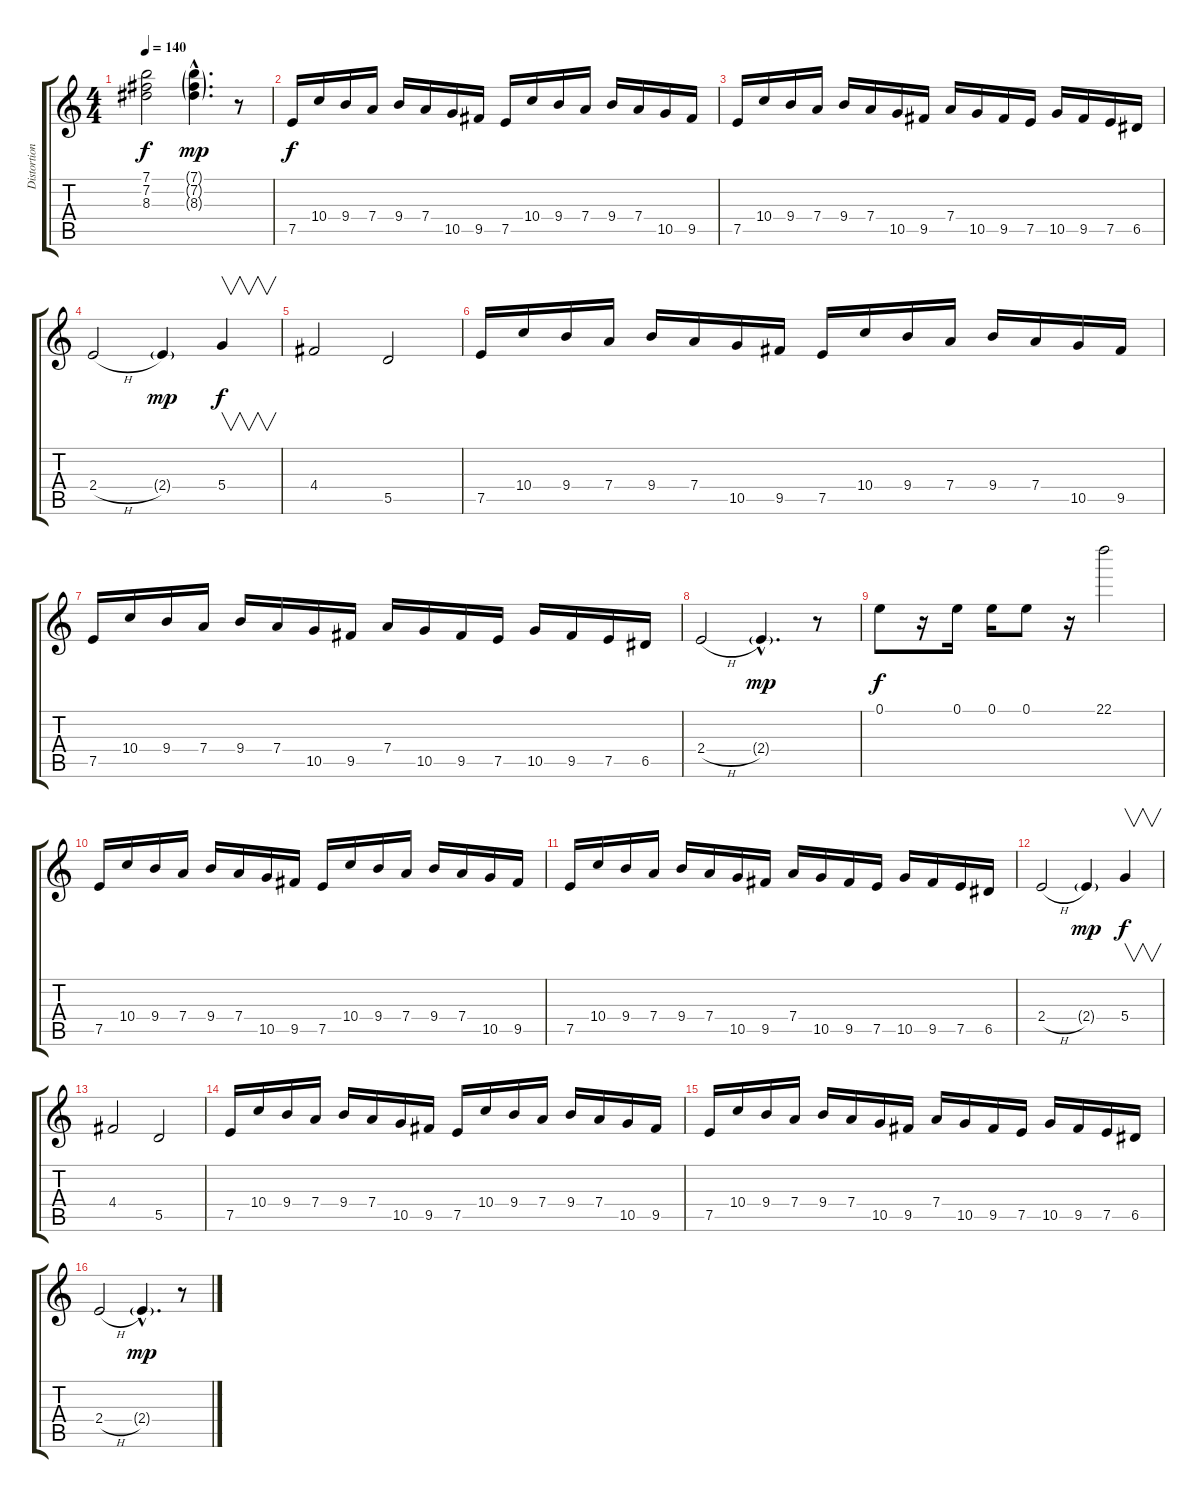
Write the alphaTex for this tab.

\track ("Distortion Guitar" "Distortion") {instrument overdrivenguitar}
\staff {score tabs}
\tuning (E4 B3 G3 D3 A2 E2) {hide}
\ts (4 4)
\tempo 140
\clef g2
\ks c
(7.1 7.2 8.3).2{dy f} (7.1{g hac} 7.2{g hac} 8.3{g hac}).4{d dy mp} r.8 |
7.5.16{dy f} 10.4.16 9.4.16 7.4.16 9.4.16 7.4.16 10.5.16 9.5.16 7.5.16 10.4.16 9.4.16 7.4.16 9.4.16 7.4.16 10.5.16 9.5.16 |
7.5.16 10.4.16 9.4.16 7.4.16 9.4.16 7.4.16 10.5.16 9.5.16 7.4.16 10.5.16 9.5.16 7.5.16 10.5.16 9.5.16 7.5.16 6.5.16 |
2.4{h}.2 2.4{g}.4{dy mp} 5.4.4{v dy f} |
4.4.2 5.5.2 |
7.5.16 10.4.16 9.4.16 7.4.16 9.4.16 7.4.16 10.5.16 9.5.16 7.5.16 10.4.16 9.4.16 7.4.16 9.4.16 7.4.16 10.5.16 9.5.16 |
7.5.16 10.4.16 9.4.16 7.4.16 9.4.16 7.4.16 10.5.16 9.5.16 7.4.16 10.5.16 9.5.16 7.5.16 10.5.16 9.5.16 7.5.16 6.5.16 |
2.4{h}.2 2.4{g hac}.4{d dy mp} r.8 |
0.1.8{dy f} r.16 0.1.16 0.1.16 0.1.8 r.16 22.1.2 |
7.5.16 10.4.16 9.4.16 7.4.16 9.4.16 7.4.16 10.5.16 9.5.16 7.5.16 10.4.16 9.4.16 7.4.16 9.4.16 7.4.16 10.5.16 9.5.16 |
7.5.16 10.4.16 9.4.16 7.4.16 9.4.16 7.4.16 10.5.16 9.5.16 7.4.16 10.5.16 9.5.16 7.5.16 10.5.16 9.5.16 7.5.16 6.5.16 |
2.4{h}.2 2.4{g}.4{dy mp} 5.4.4{v dy f} |
4.4.2 5.5.2 |
7.5.16 10.4.16 9.4.16 7.4.16 9.4.16 7.4.16 10.5.16 9.5.16 7.5.16 10.4.16 9.4.16 7.4.16 9.4.16 7.4.16 10.5.16 9.5.16 |
7.5.16 10.4.16 9.4.16 7.4.16 9.4.16 7.4.16 10.5.16 9.5.16 7.4.16 10.5.16 9.5.16 7.5.16 10.5.16 9.5.16 7.5.16 6.5.16 |
2.4{h}.2 2.4{g hac}.4{d dy mp} r.8
